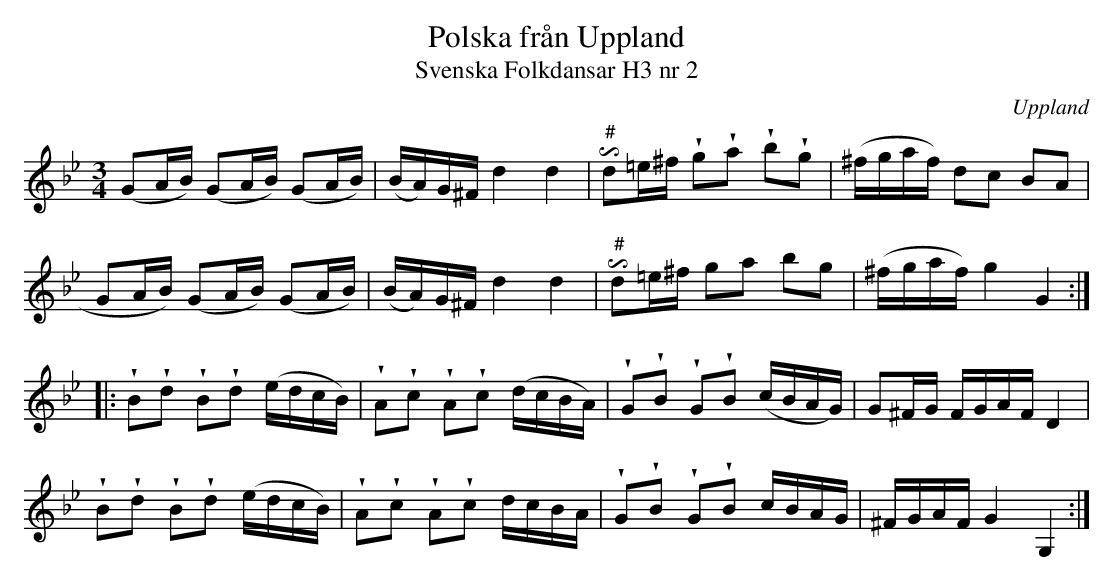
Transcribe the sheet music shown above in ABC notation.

X:1
T:Polska från Uppland
T:Svenska Folkdansar H3 nr 2
O:Uppland
M:3/4
U:i=invertedturn
U:w=wedge
L:1/16
K: Gm
(G2AB) (G2AB) (G2AB) | (BA)G^F d4 d4 | !invertedturn!"^\#"d2=e^f wg2wa2 wb2wg2 | (^fgaf) d2c2 B2A2 |
G2AB) (G2AB) (G2AB) | (BA)G^F d4 d4 | !invertedturn!"^\#"d2=e^f g2a2 b2g2 | (^fgaf) g4 G4 ::
wB2wd2 wB2wd2 (edcB) | wA2wc2 wA2wc2 (dcBA) | wG2wB2 wG2wB2 (cBAG) | G2^FG FGAF D4 |
wB2wd2 wB2wd2 (edcB) | wA2wc2 wA2wc2 dcBA | wG2wB2 wG2wB2 cBAG | ^FGAF G4 G,4 :|
